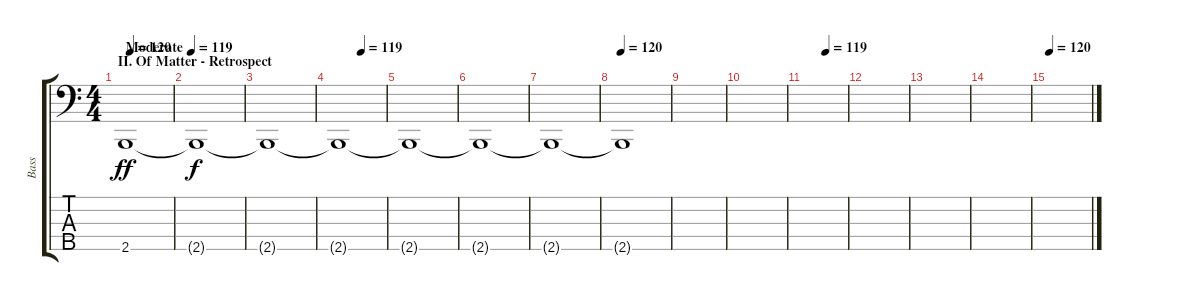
\track ("Bass" "Bass") {instrument electricbassfinger}
\staff {score tabs}
\tuning (G2 D2 A1 E1 A0) {hide}
\ts (4 4)
\section ("" "II. Of Matter - Retrospect")
\tempo (119 "Moderate")
\tempo (120 0.125)
\tempo (119 "Moderate")
\clef f4
\ks c
2.5.1{dy ff volume 8 instrument electricbassfinger} |
2.5{t}.1{dy f} |
2.5{t}.1 |
\tempo (119 0.5)
2.5{t}.1 |
2.5{t}.1{volume 0} |
2.5{t}.1 |
2.5{t}.1 |
\tempo 120
2.5{t}.1 |
|
|
\tempo (119 0.5)
|
|
|
|
\tempo 120
